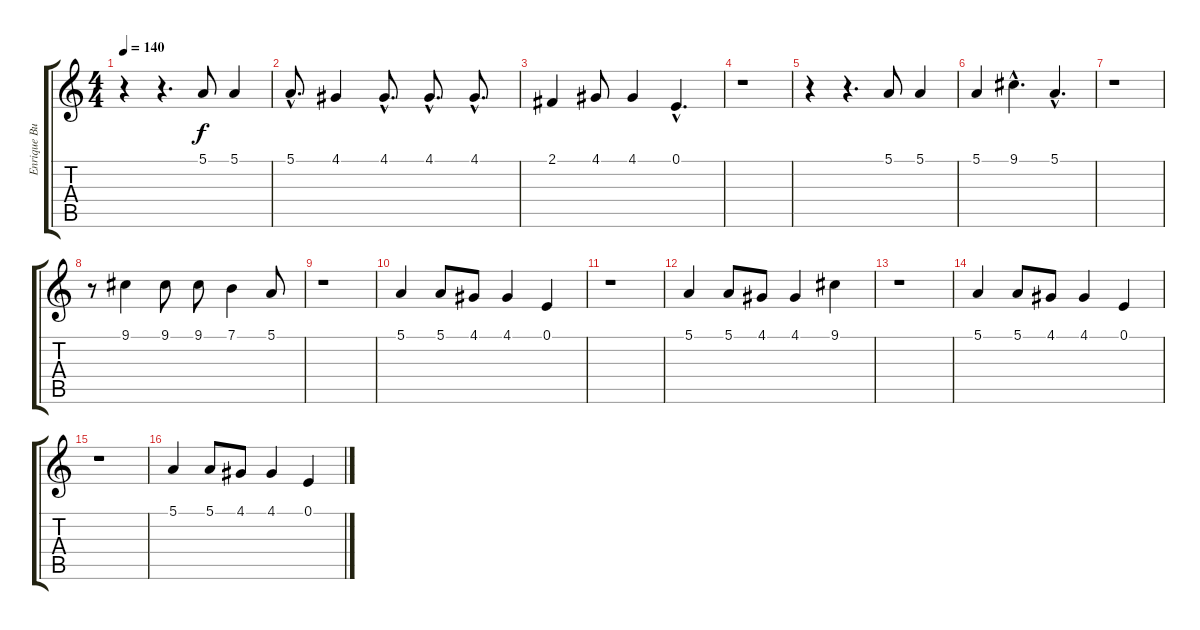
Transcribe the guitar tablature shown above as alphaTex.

\track ("Enrique Bunbury" "Enrique Bu") {instrument synthvoice}
\staff {score tabs}
\tuning (E4 B3 G3 D3 A2 E2) {hide}
\ts (4 4)
\tempo 140
\clef g2
\ks c
r.4{dy f} r.4{d} 5.1.8 5.1.4 |
5.1{hac}.8{d} 4.1.4 4.1{hac}.8{d} 4.1{hac}.8{d} 4.1{hac}.8{d} |
2.1.4 4.1.8 4.1.4 0.1{hac}.4{d} |
r.1 |
r.4 r.4{d} 5.1.8 5.1.4 |
5.1.4 9.1{hac}.4{d} 5.1{hac}.4{d} |
r.1 |
r.8 9.1.4 9.1.8 9.1.8 7.1.4 5.1.8 |
r.1 |
5.1.4 5.1.8 4.1.8 4.1.4 0.1.4 |
r.1 |
5.1.4 5.1.8 4.1.8 4.1.4 9.1.4 |
r.1 |
5.1.4 5.1.8 4.1.8 4.1.4 0.1.4 |
r.1 |
5.1.4 5.1.8 4.1.8 4.1.4 0.1.4
